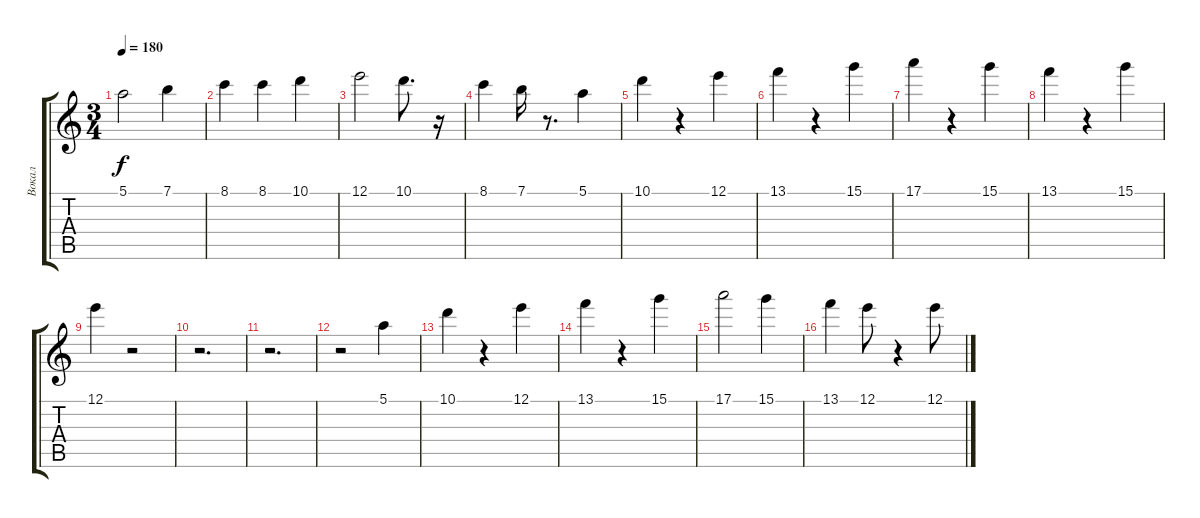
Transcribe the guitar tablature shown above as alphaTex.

\track ("Вокал" "Вокал") {instrument distortionguitar}
\staff {score tabs}
\tuning (E4 B3 G3 D3 A2 E2) {hide}
\ts (3 4)
\tempo 180
\clef g2
\ks c
5.1.2{dy f} 7.1.4 |
8.1.4 8.1.4 10.1.4 |
12.1.2 10.1.8{d} r.16 |
8.1.4 7.1.16 r.8{d} 5.1.4 |
10.1.4 r.4 12.1.4 |
13.1.4 r.4 15.1.4 |
17.1.4 r.4 15.1.4 |
13.1.4 r.4 15.1.4 |
12.1.4 r.2 |
r.2{d} |
r.2{d} |
r.2 5.1.4 |
10.1.4 r.4 12.1.4 |
13.1.4 r.4 15.1.4 |
17.1.2 15.1.4 |
13.1.4 12.1.8 r.4 12.1.8
